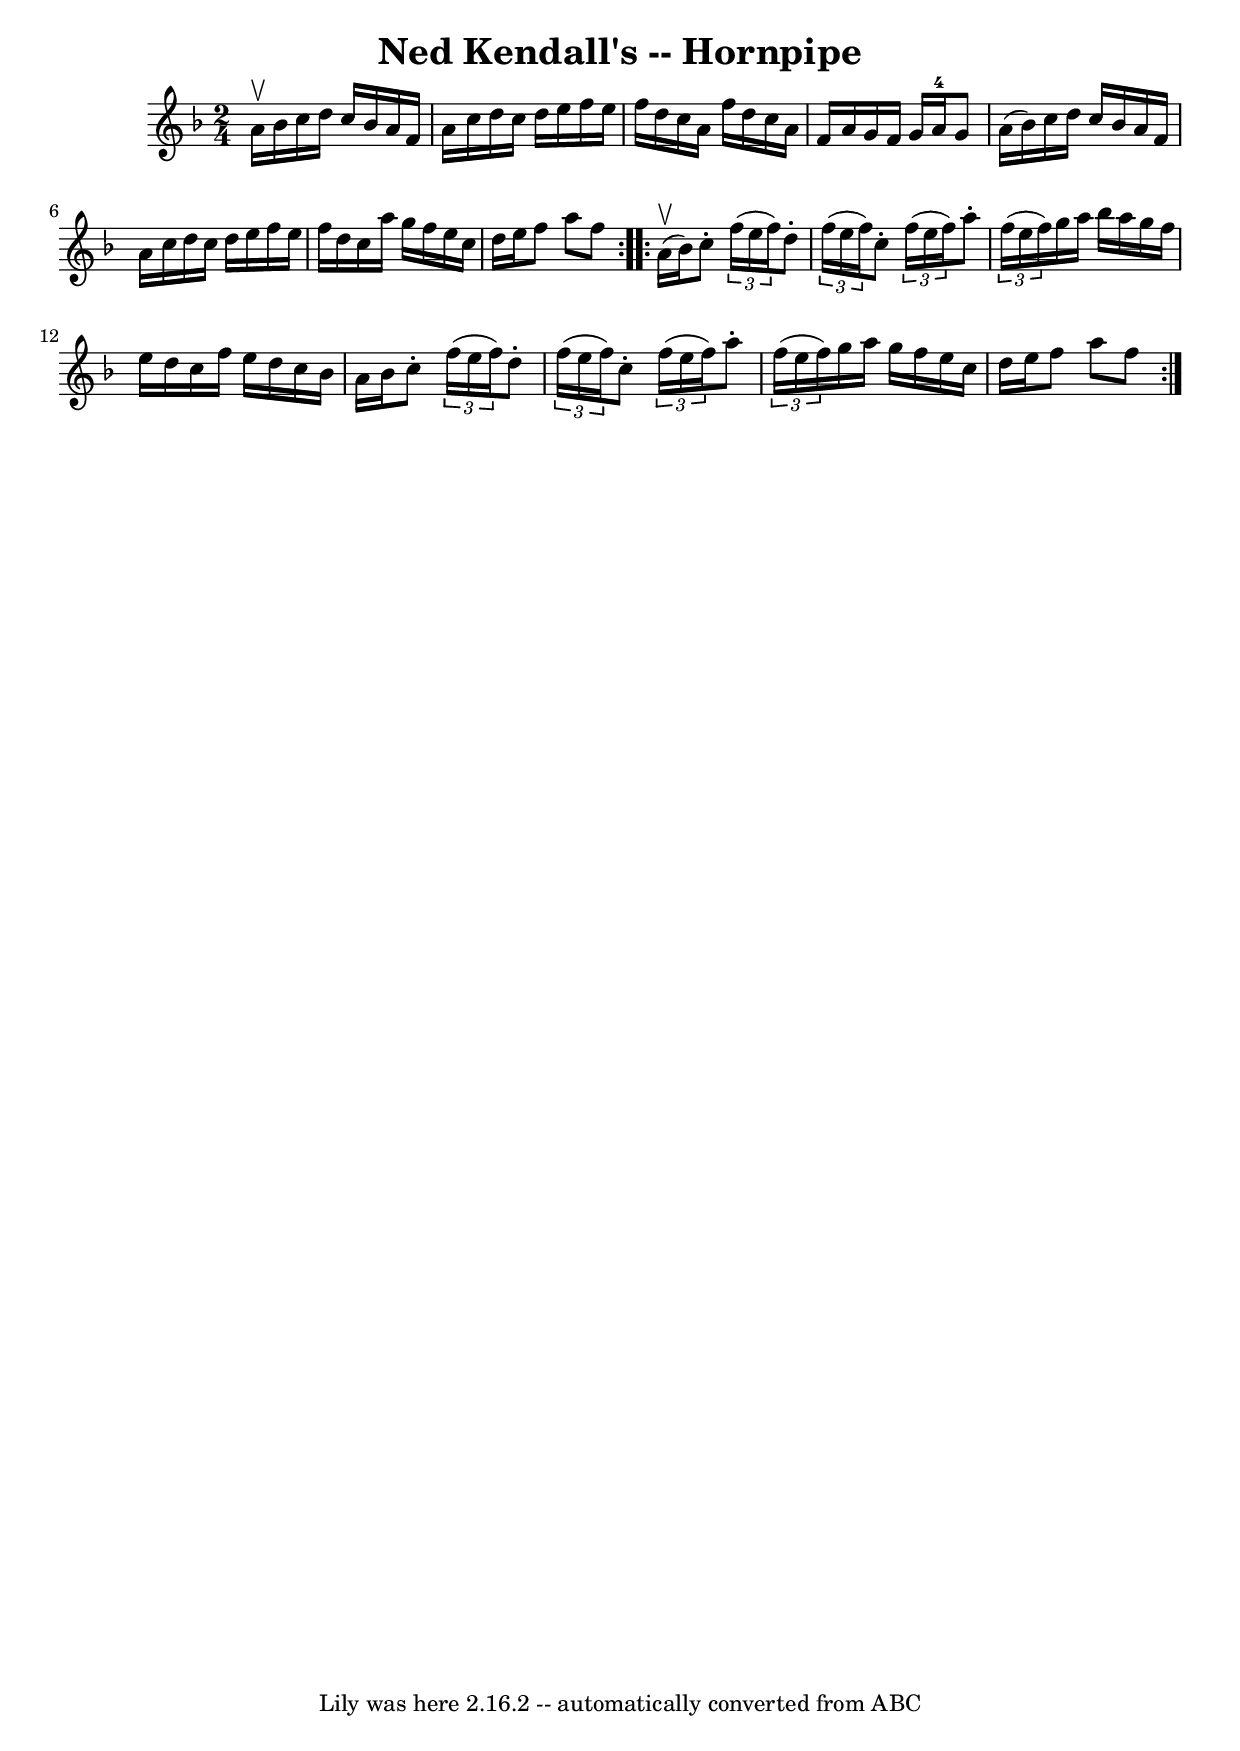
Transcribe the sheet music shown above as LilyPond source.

\version "2.16.2"
\include "Mammoth.ily"
\header {
  %% book = "Cole's 1000 Fiddle Tunes"
  crossRefNumber = "1"
  footnotes = ""
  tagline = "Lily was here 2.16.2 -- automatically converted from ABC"
  title = "Ned Kendall's -- Hornpipe"

}
voicedefault =  {



  \repeat volta 2 {

    \time 2/4 
    \key f \major
    a'16^\upbow bes'16  |
    c''16 d''16    
    c''16 bes'16 a'16 f'16 a'16 c''16  |
    d''16 c''16    
    d''16 e''16 f''16 e''16 f''16 d''16  |
    c''16 a'16    
    f''16 d''16 c''16 a'16 f'16 a'16  |
    g'16 f'16    
    g'16 a'16-4 g'8 a'16 (bes'16) |
    c''16 d''16    
    c''16 bes'16 a'16 f'16 a'16 c''16  |
    d''16 c''16    
    d''16 e''16 f''16 e''16 f''16 d''16  |
    c''16 a''16   
    g''16 f''16 e''16 c''16 d''16 e''16  |
    f''8 a''8    
    f''8  
  }     
  \repeat volta 2 {
    a'16 (^\upbow bes'16) |
    c''8-. 
    \times 2/3 { f''16 (e''16 f''16) 
	       } d''8-.   \times 2/3 {   
		 f''16 (e''16 f''16) 
	       } |
    c''8-.   \times 2/3 { f''16 (
			   e''16 f''16) 
			 } a''8-.   \times 2/3 { f''16 (e''16 f''16) 
						} 
    |
    g''16 a''16 bes''16 a''16 g''16 f''16 e''16    
    d''16  |
    c''16 f''16 e''16 d''16 c''16 bes'16 a'16   
    bes'16  |
    c''8-.   \times 2/3 { f''16 (e''16 f''16) 
			 }   
    d''8-.   \times 2/3 { f''16 (e''16 f''16) 
			 } |
    c''8-.   
    \times 2/3 { f''16 (e''16 f''16) 
	       } a''8-.   \times 2/3 { f''16 
					(e''16 f''16) 
				      } |
    g''16 a''16 g''16 f''16 e''16   
    c''16 d''16 e''16  |
    f''8 a''8 f''8  
  }   

}

\score{
  <<

    \context Staff="default"
    {
      \voicedefault 
      
    }

  >>
  \layout {
    
  }
  \midi {
  }

}
